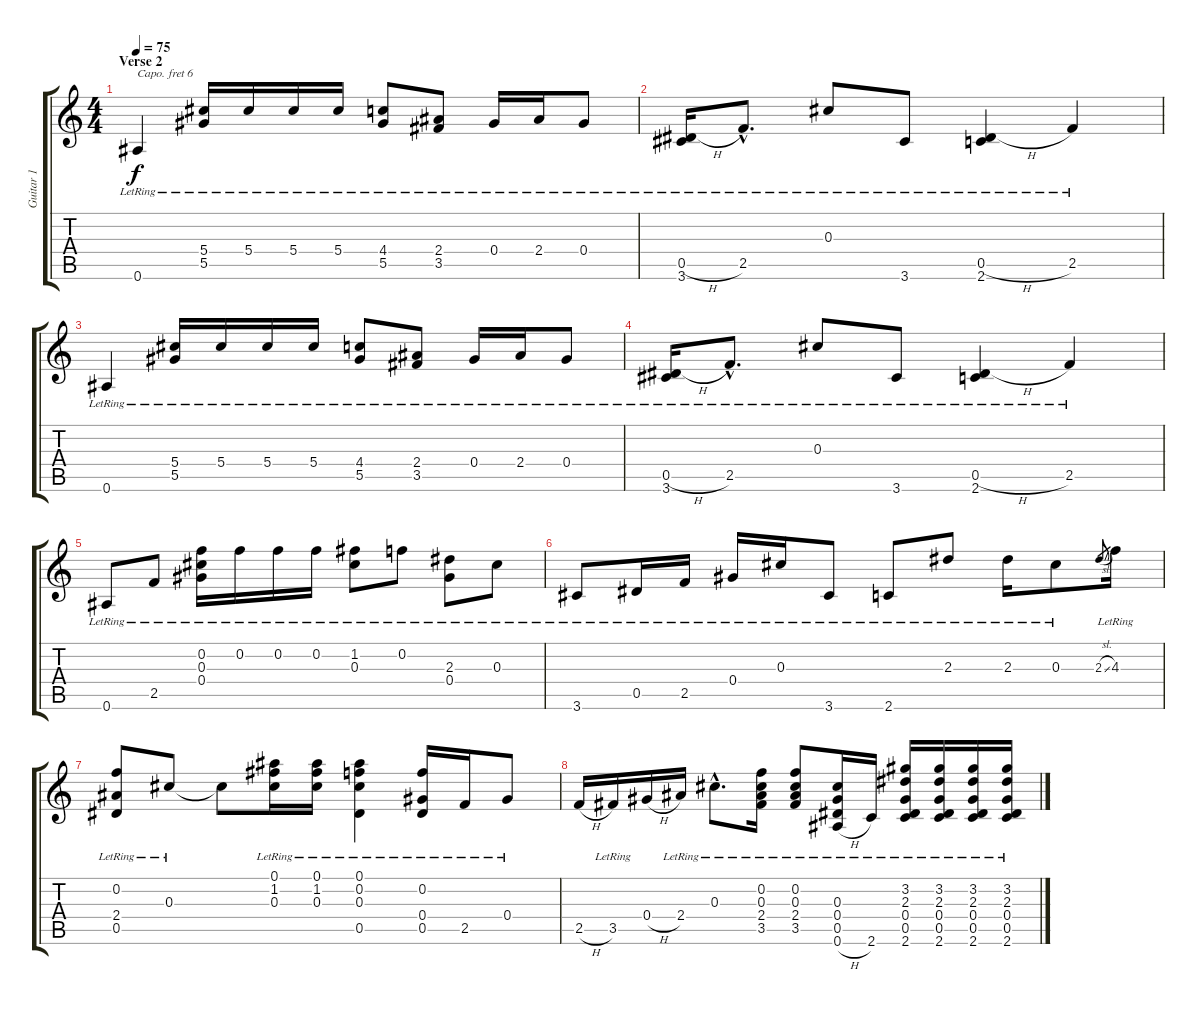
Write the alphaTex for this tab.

\track ("Guitar 1" "Guitar 1") {instrument acousticguitarsteel}
\staff {score tabs}
\capo 6
\tuning (E4 B3 G3 D3 A2 E2) {hide}
\ts (4 4)
\section ("" "Verse 2")
\tempo 75
\clef g2
\ks c
0.6{lr}.4{dy f} (5.4{lr} 5.5{lr}).16 5.4{lr}.16 5.4{lr}.16 5.4{lr}.16 (4.4{lr} 5.5{lr}).8 (2.4{lr} 3.5{lr}).8 0.4{lr}.16 2.4{lr}.16 0.4{lr}.8 |
(0.5{h} 3.6{lr}).16 2.5{hac lr}.8{d} 0.3{lr}.8 3.6{lr}.8 (0.5{h} 2.6{lr}).4 2.5{lr}.4 |
0.6{lr}.4 (5.4{lr} 5.5{lr}).16 5.4{lr}.16 5.4{lr}.16 5.4{lr}.16 (4.4{lr} 5.5{lr}).8 (2.4{lr} 3.5{lr}).8 0.4{lr}.16 2.4{lr}.16 0.4{lr}.8 |
(0.5{h} 3.6{lr}).16 2.5{hac lr}.8{d} 0.3{lr}.8 3.6{lr}.8 (0.5{h} 2.6{lr}).4 2.5{lr}.4 |
0.6{lr}.8 2.5{lr}.8 (0.2{lr} 0.3{lr} 0.4{lr}).16 0.2{lr}.16 0.2{lr}.16 0.2{lr}.16 (1.2{lr} 0.3{lr}).8 0.2{lr}.8 (2.3{lr} 0.4{lr}).8 0.3{lr}.8 |
3.6{lr}.8 0.5{lr}.16 2.5{lr}.16 0.4{lr}.16 0.3{lr}.16 3.6{lr}.8 2.6{lr}.8 2.3{lr}.8 2.3{lr}.16 0.3{lr}.8 2.3{sl}.8{gr} 4.3{lr}.16 |
(0.2{lr} 2.4{lr} 0.5{lr}).8 0.3{lr}.8 0.3{t}.8 (0.1{lr} 1.2{lr} 0.3{lr}).16 (0.1{lr} 1.2{lr} 0.3{lr}).16 (0.1{lr} 0.2{lr} 0.3{lr} 0.5{lr}).4 (0.2{lr} 0.4{lr} 0.5{lr}).16 2.5{lr}.16 0.4{lr}.8 |
2.5{h}.16 3.5{lr}.16 0.4{h}.16 2.4{lr}.16 0.3{hac lr}.8{d} (0.2{lr} 0.3{lr} 2.4{lr} 3.5{lr}).16 (0.2{lr} 0.3{lr} 2.4{lr} 3.5{lr}).8 (0.3{lr} 0.4{lr} 0.5{lr} 0.6{h}).16 2.6{lr}.16 (3.2{lr} 2.3{lr} 0.4{lr} 0.5{lr} 2.6{lr}).16 (3.2{lr} 2.3{lr} 0.4{lr} 0.5{lr} 2.6{lr}).16 (3.2{lr} 2.3{lr} 0.4{lr} 0.5{lr} 2.6{lr}).16 (3.2{lr} 2.3{lr} 0.4{lr} 0.5{lr} 2.6{lr}).16
